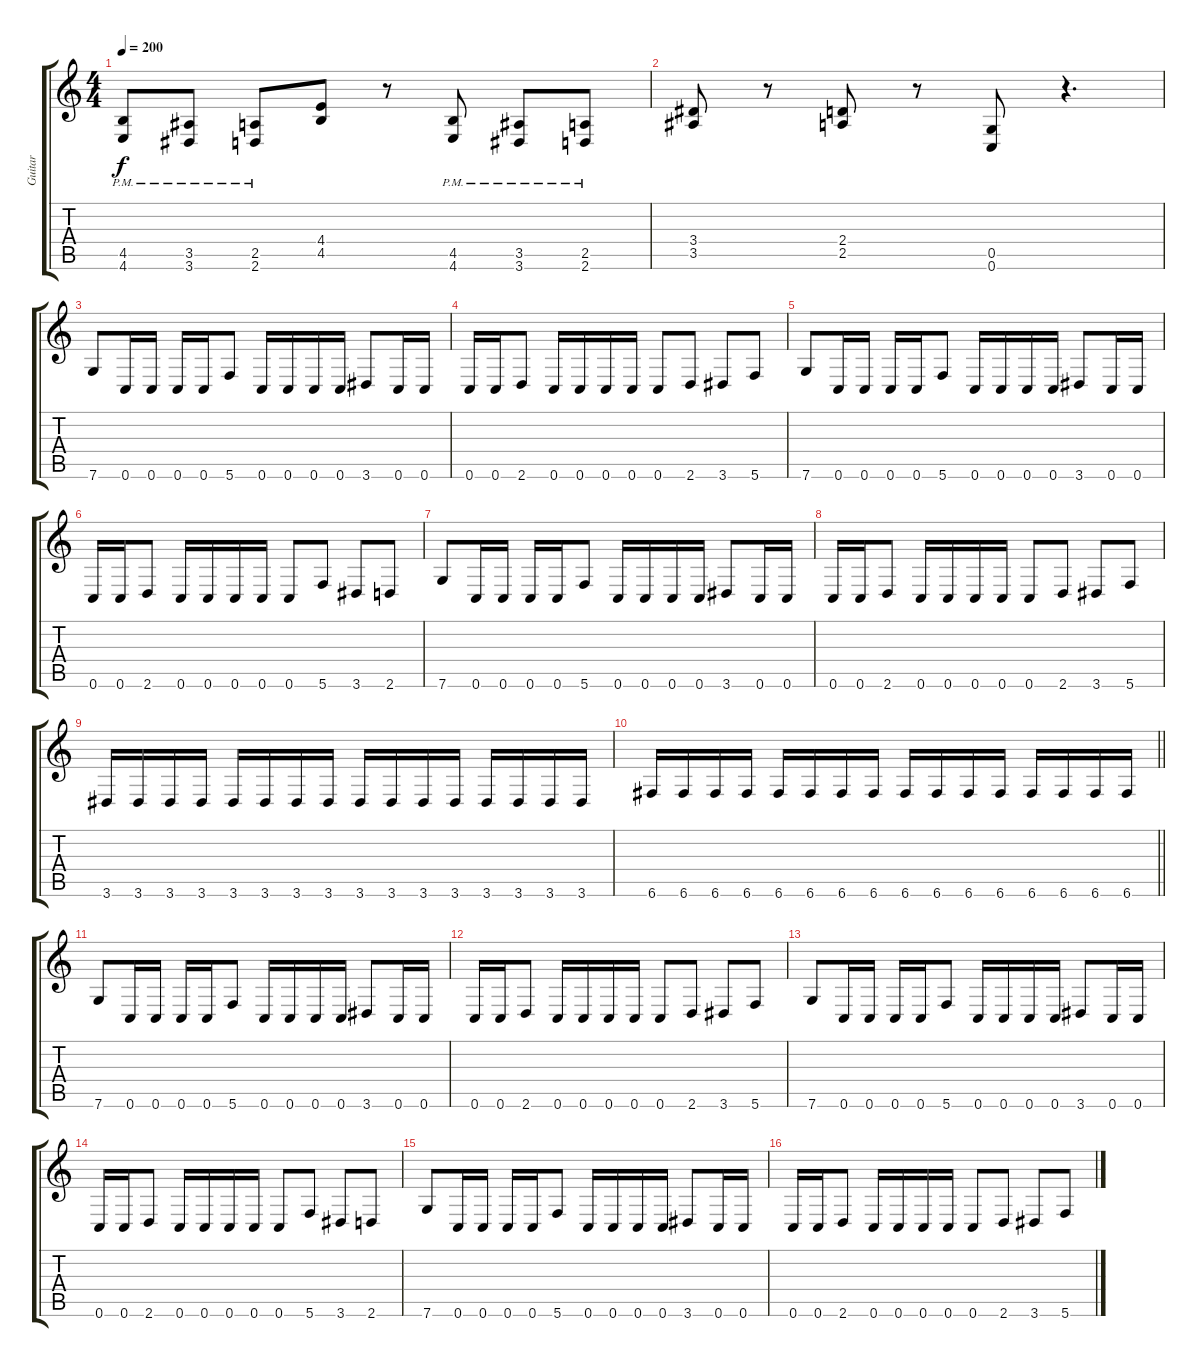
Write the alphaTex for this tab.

\track ("Guitar" "Guitar") {instrument distortionguitar}
\staff {score tabs}
\tuning (D4 A3 F3 C3 G2 C2) {hide}
\ts (4 4)
\tempo 200
\clef g2
\ks c
(4.5{pm} 4.6{pm}).8{dy f} (3.5{pm} 3.6{pm}).8 (2.5{pm} 2.6{pm}).8 (4.4 4.5).8 r.8 (4.5{pm} 4.6{pm}).8 (3.5{pm} 3.6{pm}).8 (2.5{pm} 2.6{pm}).8 |
(3.4 3.5).8 r.8 (2.4 2.5).8 r.8 (0.5 0.6).8 r.4{d} |
7.6.8 0.6.16 0.6.16 0.6.16 0.6.16 5.6.8 0.6.16 0.6.16 0.6.16 0.6.16 3.6.8 0.6.16 0.6.16 |
0.6.16 0.6.16 2.6.8 0.6.16 0.6.16 0.6.16 0.6.16 0.6.8 2.6.8 3.6.8 5.6.8 |
7.6.8 0.6.16 0.6.16 0.6.16 0.6.16 5.6.8 0.6.16 0.6.16 0.6.16 0.6.16 3.6.8 0.6.16 0.6.16 |
0.6.16 0.6.16 2.6.8 0.6.16 0.6.16 0.6.16 0.6.16 0.6.8 5.6.8 3.6.8 2.6.8 |
7.6.8 0.6.16 0.6.16 0.6.16 0.6.16 5.6.8 0.6.16 0.6.16 0.6.16 0.6.16 3.6.8 0.6.16 0.6.16 |
0.6.16 0.6.16 2.6.8 0.6.16 0.6.16 0.6.16 0.6.16 0.6.8 2.6.8 3.6.8 5.6.8 |
3.6.16 3.6.16 3.6.16 3.6.16 3.6.16 3.6.16 3.6.16 3.6.16 3.6.16 3.6.16 3.6.16 3.6.16 3.6.16 3.6.16 3.6.16 3.6.16 |
\barLineRight lightlight
6.6.16 6.6.16 6.6.16 6.6.16 6.6.16 6.6.16 6.6.16 6.6.16 6.6.16 6.6.16 6.6.16 6.6.16 6.6.16 6.6.16 6.6.16 6.6.16 |
\section ("" "")
7.6.8 0.6.16 0.6.16 0.6.16 0.6.16 5.6.8 0.6.16 0.6.16 0.6.16 0.6.16 3.6.8 0.6.16 0.6.16 |
0.6.16 0.6.16 2.6.8 0.6.16 0.6.16 0.6.16 0.6.16 0.6.8 2.6.8 3.6.8 5.6.8 |
7.6.8 0.6.16 0.6.16 0.6.16 0.6.16 5.6.8 0.6.16 0.6.16 0.6.16 0.6.16 3.6.8 0.6.16 0.6.16 |
0.6.16 0.6.16 2.6.8 0.6.16 0.6.16 0.6.16 0.6.16 0.6.8 5.6.8 3.6.8 2.6.8 |
7.6.8 0.6.16 0.6.16 0.6.16 0.6.16 5.6.8 0.6.16 0.6.16 0.6.16 0.6.16 3.6.8 0.6.16 0.6.16 |
0.6.16 0.6.16 2.6.8 0.6.16 0.6.16 0.6.16 0.6.16 0.6.8 2.6.8 3.6.8 5.6.8
